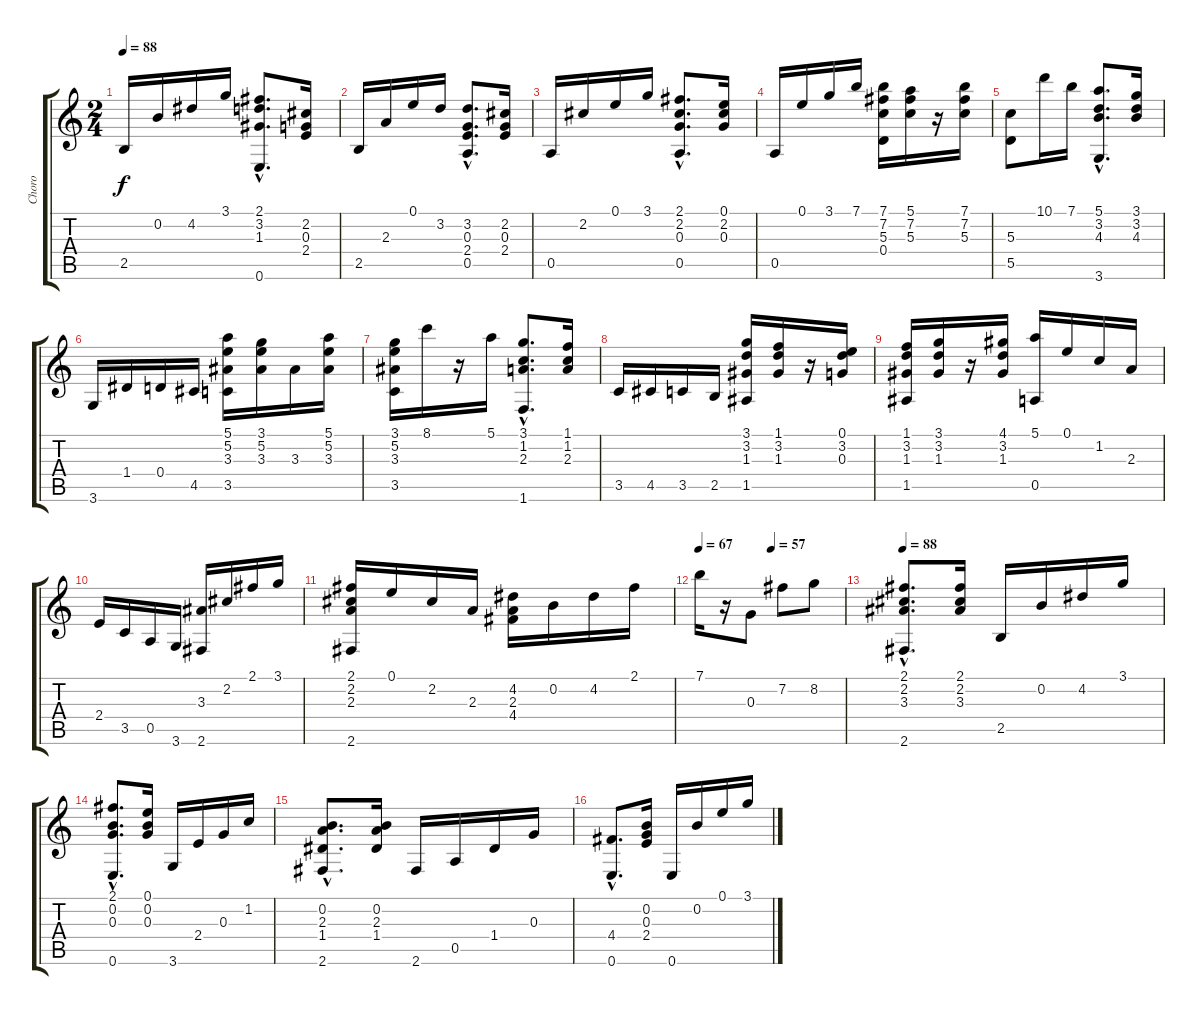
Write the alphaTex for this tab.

\track ("Choro" "Choro") {instrument acousticguitarnylon}
\staff {score tabs}
\tuning (E4 B3 G3 D3 A2 E2) {hide}
\ts (2 4)
\tempo 88
\clef g2
\ks c
2.5.16{dy f} 0.2.16 4.2.16 3.1.16 (2.1{hac} 3.2{hac} 1.3{hac} 0.6).8{d} (2.2 0.3 2.4).16 |
2.5.16 2.3.16 0.1.16 3.2.16 (3.2{hac} 0.3{hac} 2.4{hac} 0.5).8{d} (2.2 0.3 2.4).16 |
0.5.16 2.2.16 0.1.16 3.1.16 (2.1{hac} 2.2{hac} 0.3{hac} 0.5).8{d} (0.1 2.2 0.3).16 |
0.5.16 0.1.16 3.1.16 7.1.16 (7.1 7.2 5.3 0.4).16 (5.1 7.2 5.3).16 r.16 (7.1 7.2 5.3).16 |
(5.3 5.5).8 10.1.16 7.1.16 (5.1{hac} 3.2{hac} 4.3{hac} 3.6).8{d} (3.1 3.2 4.3).16 |
3.6.16 1.4.16 0.4.16 4.5.16 (5.1 5.2 3.3 3.5).16 (3.1 5.2 3.3).16 3.3.16 (5.1 5.2 3.3).16 |
(3.1 5.2 3.3 3.5).16 8.1.16 r.16 5.1.16 (3.1{hac} 1.2{hac} 2.3{hac} 1.6).8{d} (1.1 1.2 2.3).16 |
3.5.16 4.5.16 3.5.16 2.5.16 (3.1 3.2 1.3 1.5).16 (1.1 3.2 1.3).16 r.16 (0.1 3.2 0.3).16 |
(1.1 3.2 1.3 1.5).16 (3.1 3.2 1.3).16 r.16 (4.1 3.2 1.3).16 (5.1 0.5).16 0.1.16 1.2.16 2.3.16 |
2.4.16 3.5.16 0.5.16 3.6.16 (3.3 2.6).16 2.2.16 2.1.16 3.1.16 |
(2.1 2.2 2.3 2.6).16 0.1.16 2.2.16 2.3.16 (4.2 2.3 4.4).16 0.2.16 4.2.16 2.1.16 |
\tempo 67
\tempo (57 0.5)
7.1.16 r.16 0.3.8 7.2.8 8.2.8 |
\tempo 88
(2.1{hac} 2.2{hac} 3.3{hac} 2.6).8{d} (2.1 2.2 3.3).16 2.5.16 0.2.16 4.2.16 3.1.16 |
(2.1{hac} 0.2{hac} 0.3{hac} 0.6).8{d} (0.1 0.2 0.3).16 3.6.16 2.4.16 0.3.16 1.2.16 |
(0.2{hac} 2.3{hac} 1.4{hac} 2.6).8{d} (0.2 2.3 1.4).16 2.6.16 0.5.16 1.4.16 0.3.16 |
(4.4{hac} 0.6).8{d} (0.2 0.3 2.4).16 0.6.16 0.2.16 0.1.16 3.1.16
